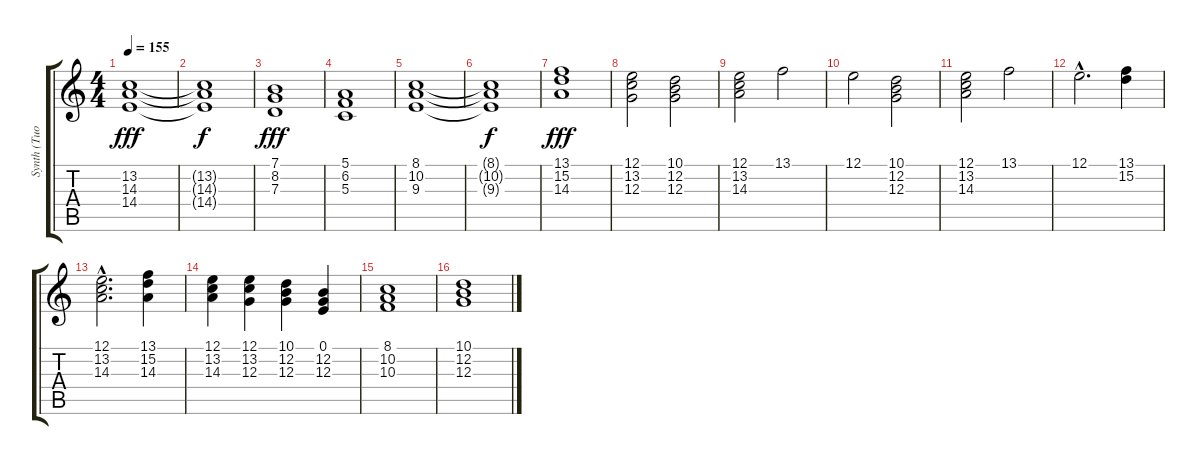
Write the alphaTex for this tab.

\track ("Synth (Tuomas)" "Synth (Tuo") {instrument pad2warm}
\staff {score tabs}
\tuning (E4 B3 G3 D3 A2 E2) {hide}
\ts (4 4)
\tempo 155
\clef g2
\ks c
(13.2 14.3 14.4).1{dy fff} |
(13.2{t} 14.3{t} 14.4{t}).1{dy f} |
(7.1 8.2 7.3).1{dy fff} |
(5.1 6.2 5.3).1 |
(8.1 10.2 9.3).1 |
(8.1{t} 10.2{t} 9.3{t}).1{dy f} |
(13.1 15.2 14.3).1{dy fff} |
(12.1 13.2 12.3).2 (10.1 12.2 12.3).2 |
(12.1 13.2 14.3).2 13.1.2 |
12.1.2 (10.1 12.2 12.3).2 |
(12.1 13.2 14.3).2 13.1.2 |
12.1{hac}.2{d} (13.1 15.2).4 |
(12.1{hac} 13.2{hac} 14.3{hac}).2{d} (13.1 15.2 14.3).4 |
(12.1 13.2 14.3).4 (12.1 13.2 12.3).4 (10.1 12.2 12.3).4 (0.1 12.2 12.3).4 |
(8.1 10.2 10.3).1 |
(10.1 12.2 12.3).1
